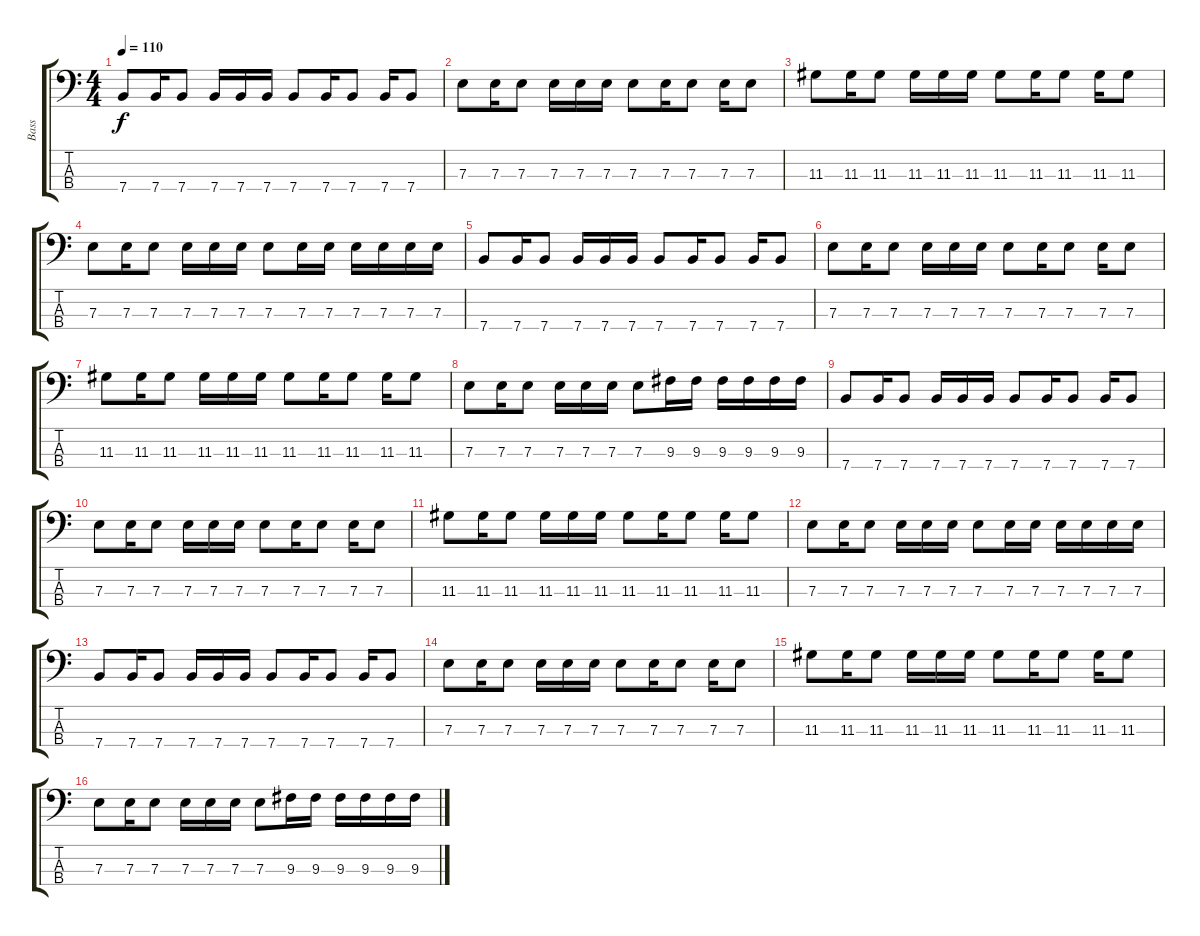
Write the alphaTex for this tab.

\track ("Bass" "Bass") {instrument electricbassfinger}
\staff {score tabs}
\tuning (G2 D2 A1 E1) {hide}
\ts (4 4)
\tempo 110
\clef f4
\ks c
7.4.8{dy f} 7.4.16 7.4.8 7.4.16 7.4.16 7.4.16 7.4.8 7.4.16 7.4.8 7.4.16 7.4.8 |
7.3.8 7.3.16 7.3.8 7.3.16 7.3.16 7.3.16 7.3.8 7.3.16 7.3.8 7.3.16 7.3.8 |
11.3.8 11.3.16 11.3.8 11.3.16 11.3.16 11.3.16 11.3.8 11.3.16 11.3.8 11.3.16 11.3.8 |
7.3.8 7.3.16 7.3.8 7.3.16 7.3.16 7.3.16 7.3.8 7.3.16 7.3.16 7.3.16 7.3.16 7.3.16 7.3.16 |
7.4.8 7.4.16 7.4.8 7.4.16 7.4.16 7.4.16 7.4.8 7.4.16 7.4.8 7.4.16 7.4.8 |
7.3.8 7.3.16 7.3.8 7.3.16 7.3.16 7.3.16 7.3.8 7.3.16 7.3.8 7.3.16 7.3.8 |
11.3.8 11.3.16 11.3.8 11.3.16 11.3.16 11.3.16 11.3.8 11.3.16 11.3.8 11.3.16 11.3.8 |
7.3.8 7.3.16 7.3.8 7.3.16 7.3.16 7.3.16 7.3.8 9.3.16 9.3.16 9.3.16 9.3.16 9.3.16 9.3.16 |
7.4.8 7.4.16 7.4.8 7.4.16 7.4.16 7.4.16 7.4.8 7.4.16 7.4.8 7.4.16 7.4.8 |
7.3.8 7.3.16 7.3.8 7.3.16 7.3.16 7.3.16 7.3.8 7.3.16 7.3.8 7.3.16 7.3.8 |
11.3.8 11.3.16 11.3.8 11.3.16 11.3.16 11.3.16 11.3.8 11.3.16 11.3.8 11.3.16 11.3.8 |
7.3.8 7.3.16 7.3.8 7.3.16 7.3.16 7.3.16 7.3.8 7.3.16 7.3.16 7.3.16 7.3.16 7.3.16 7.3.16 |
7.4.8 7.4.16 7.4.8 7.4.16 7.4.16 7.4.16 7.4.8 7.4.16 7.4.8 7.4.16 7.4.8 |
7.3.8 7.3.16 7.3.8 7.3.16 7.3.16 7.3.16 7.3.8 7.3.16 7.3.8 7.3.16 7.3.8 |
11.3.8 11.3.16 11.3.8 11.3.16 11.3.16 11.3.16 11.3.8 11.3.16 11.3.8 11.3.16 11.3.8 |
7.3.8 7.3.16 7.3.8 7.3.16 7.3.16 7.3.16 7.3.8 9.3.16 9.3.16 9.3.16 9.3.16 9.3.16 9.3.16
